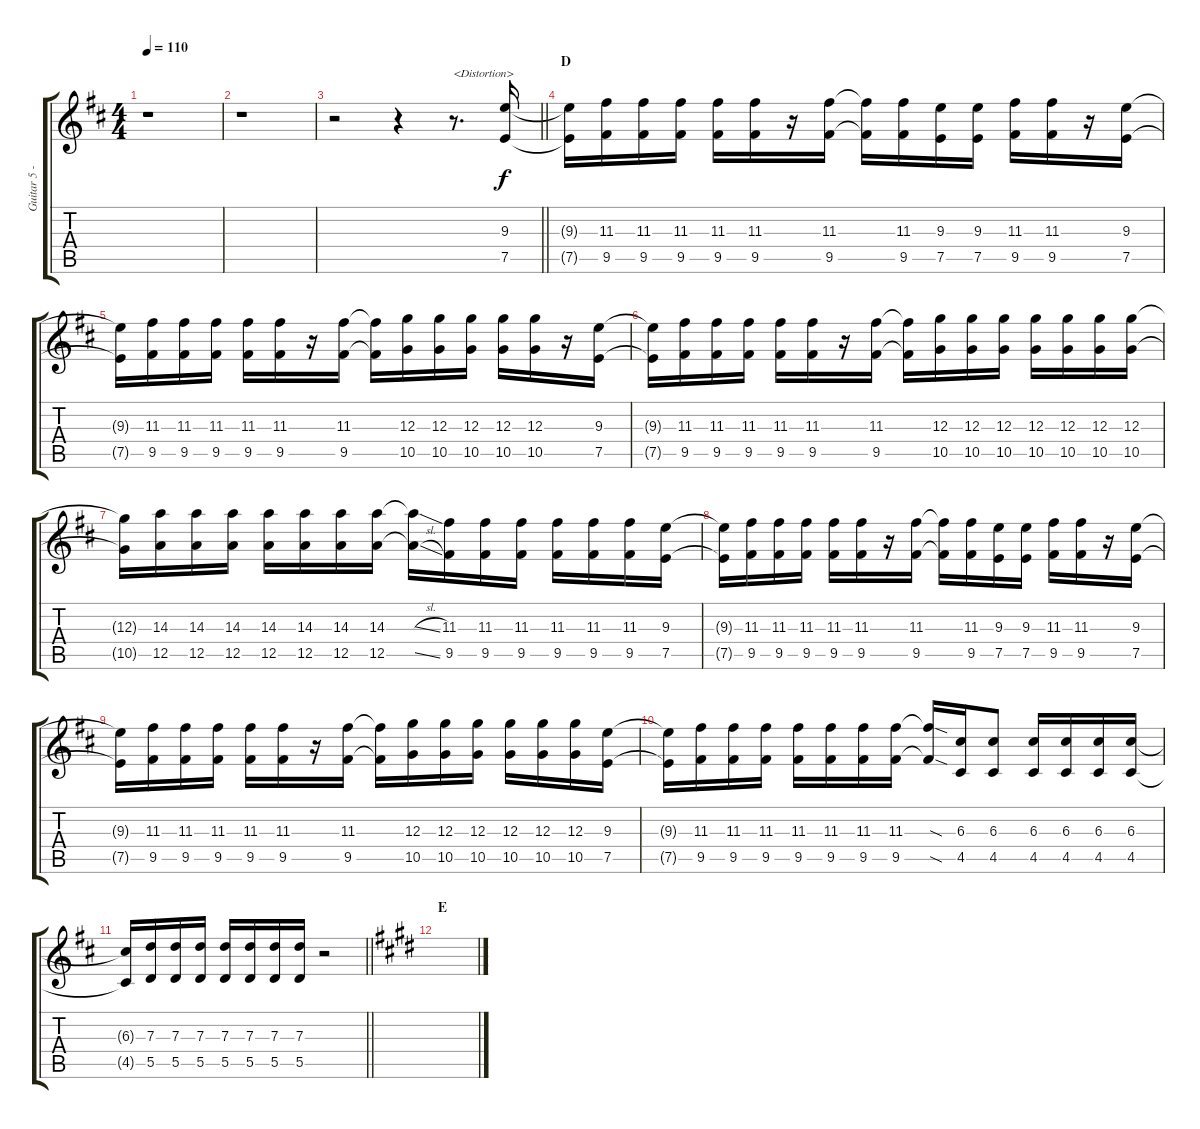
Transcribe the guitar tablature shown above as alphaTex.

\track ("Guitar 5 - Aoi" "Guitar 5 -") {instrument distortionguitar}
\staff {score tabs}
\tuning (E4 B3 G3 D3 A2 E2) {hide}
\ts (4 4)
\tempo 110
\clef g2
\ks d
r.1{dy f} |
r.1 |
\barLineRight lightlight
r.2 r.4 r.8{d txt "<Distortion>" balance 2} (9.3 7.5).16 |
\section ("" "D")
(9.3{t} 7.5{t}).16 (11.3 9.5).16 (11.3 9.5).16 (11.3 9.5).16 (11.3 9.5).16 (11.3 9.5).16 r.16 (11.3 9.5).16 (11.3{t} 9.5{t}).16 (11.3 9.5).16 (9.3 7.5).16 (9.3 7.5).16 (11.3 9.5).16 (11.3 9.5).16 r.16 (9.3 7.5).16 |
(9.3{t} 7.5{t}).16 (11.3 9.5).16 (11.3 9.5).16 (11.3 9.5).16 (11.3 9.5).16 (11.3 9.5).16 r.16 (11.3 9.5).16 (11.3{t} 9.5{t}).16 (12.3 10.5).16 (12.3 10.5).16 (12.3 10.5).16 (12.3 10.5).16 (12.3 10.5).16 r.16 (9.3 7.5).16 |
(9.3{t} 7.5{t}).16 (11.3 9.5).16 (11.3 9.5).16 (11.3 9.5).16 (11.3 9.5).16 (11.3 9.5).16 r.16 (11.3 9.5).16 (11.3{t} 9.5{t}).16 (12.3 10.5).16 (12.3 10.5).16 (12.3 10.5).16 (12.3 10.5).16 (12.3 10.5).16 (12.3 10.5).16 (12.3 10.5).16 |
(12.3{t} 10.5{t}).16 (14.3 12.5).16 (14.3 12.5).16 (14.3 12.5).16 (14.3 12.5).16 (14.3 12.5).16 (14.3 12.5).16 (14.3 12.5).16 (14.3{sl t} 12.5{sl t}).16 (11.3 9.5).16 (11.3 9.5).16 (11.3 9.5).16 (11.3 9.5).16 (11.3 9.5).16 (11.3 9.5).16 (9.3 7.5).16 |
(9.3{t} 7.5{t}).16 (11.3 9.5).16 (11.3 9.5).16 (11.3 9.5).16 (11.3 9.5).16 (11.3 9.5).16 r.16 (11.3 9.5).16 (11.3{t} 9.5{t}).16 (11.3 9.5).16 (9.3 7.5).16 (9.3 7.5).16 (11.3 9.5).16 (11.3 9.5).16 r.16 (9.3 7.5).16 |
(9.3{t} 7.5{t}).16 (11.3 9.5).16 (11.3 9.5).16 (11.3 9.5).16 (11.3 9.5).16 (11.3 9.5).16 r.16 (11.3 9.5).16 (11.3{t} 9.5{t}).16 (12.3 10.5).16 (12.3 10.5).16 (12.3 10.5).16 (12.3 10.5).16 (12.3 10.5).16 (12.3 10.5).16 (9.3 7.5).16 |
(9.3{t} 7.5{t}).16 (11.3 9.5).16 (11.3 9.5).16 (11.3 9.5).16 (11.3 9.5).16 (11.3 9.5).16 (11.3 9.5).16 (11.3 9.5).16 (11.3{sod t} 9.5{sod t}).16 (6.3 4.5).16 (6.3 4.5).8 (6.3 4.5).16 (6.3 4.5).16 (6.3 4.5).16 (6.3 4.5).16 |
\barLineRight lightlight
(6.3{t} 4.5{t}).16 (7.3 5.5).16 (7.3 5.5).16 (7.3 5.5).16 (7.3 5.5).16 (7.3 5.5).16 (7.3 5.5).16 (7.3 5.5).16 r.2 |
\section ("" "E")
\ks e
